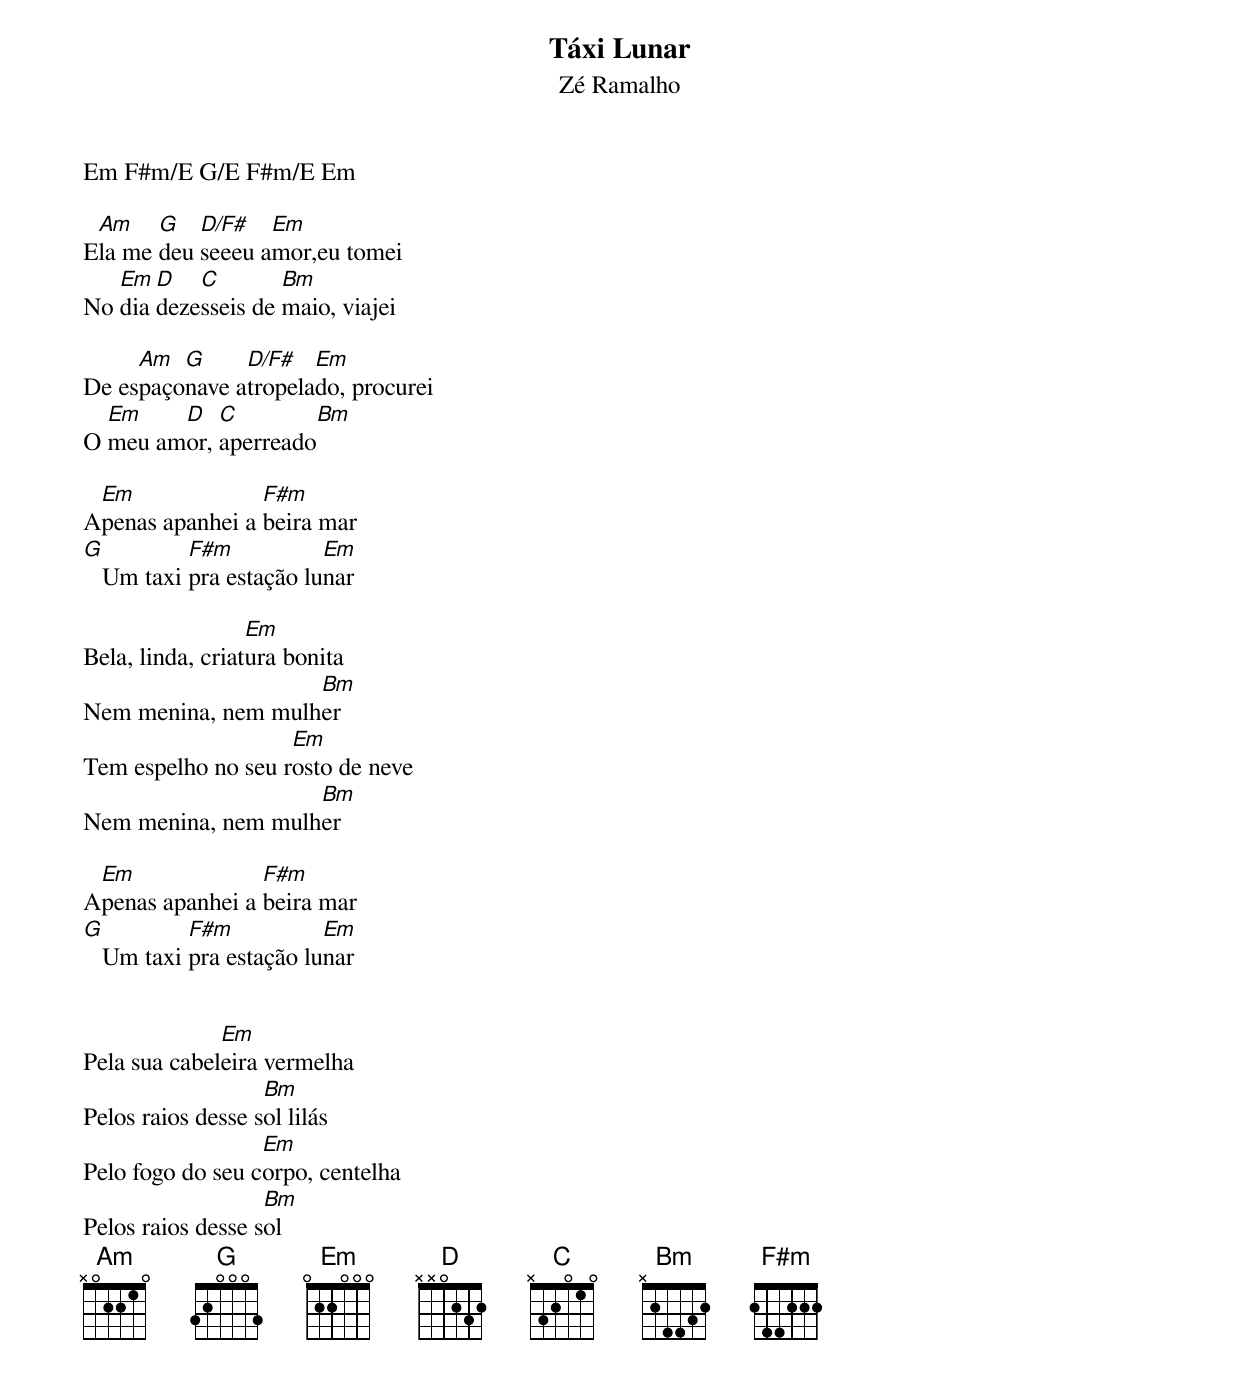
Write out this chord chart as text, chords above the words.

Táxi Lunar
Zé Ramalho

Em F#m/E G/E F#m/E Em

 Am    G   D/F#   Em
Ela me deu seeeu amor,eu tomei
   Em  D   C        Bm
No dia dezesseis de maio, viajei

     Am  G     D/F#   Em
De espaçonave atropelado, procurei
  Em    D   C        Bm
O meu amor, aperreado

 Em              F#m
Apenas apanhei a beira mar
G          F#m           Em
   Um taxi pra estação lunar

                  Em
Bela, linda, criatura bonita
                    Bm
Nem menina, nem mulher
                    Em
Tem espelho no seu rosto de neve
                    Bm
Nem menina, nem mulher

 Em              F#m
Apenas apanhei a beira mar
G          F#m           Em
   Um taxi pra estação lunar


              Em
Pela sua cabeleira vermelha
                   Bm
Pelos raios desse sol lilás
                  Em
Pelo fogo do seu corpo, centelha
                   Bm
Pelos raios desse sol
